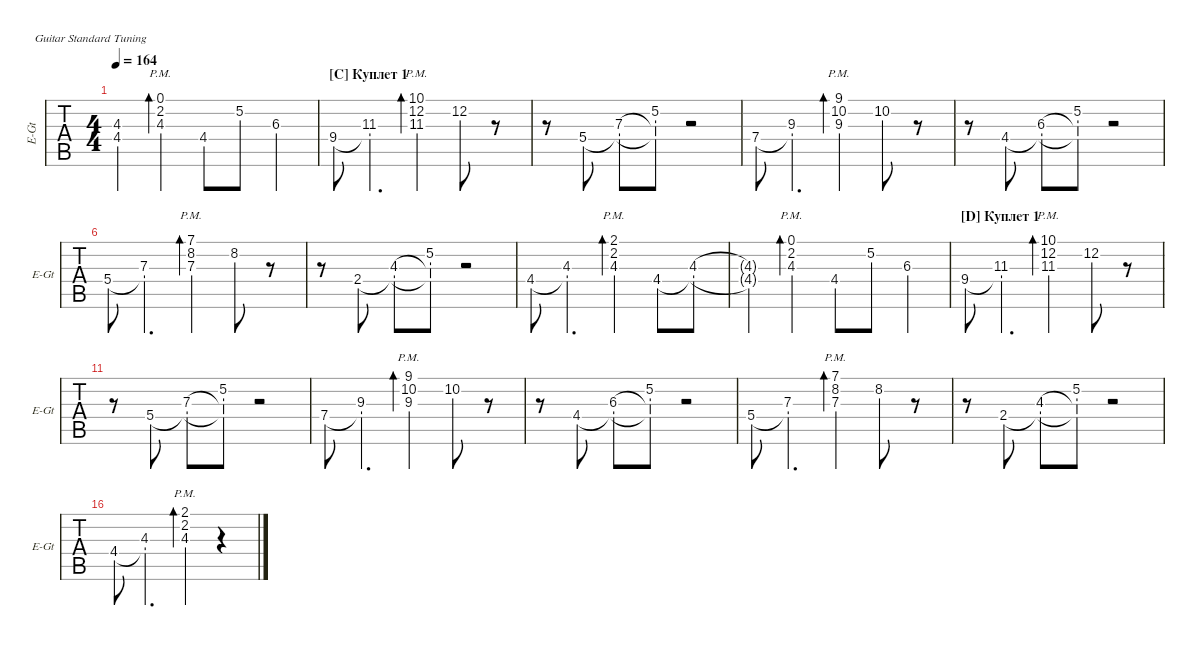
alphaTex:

\defaultSystemsLayout 4
\hideDynamics
\bracketExtendMode groupsimilarinstruments
\singleTrackTrackNamePolicy allsystems
\multiTrackTrackNamePolicy allsystems
\otherSystemsTrackNameOrientation horizontal
\defaultBarNumberDisplay FirstOfSystem
\track ("Electric Guitar" "E-Gt") {instrument electricguitarclean}
\staff {tabs}
\tuning (E4 B3 G3 D3 A2 E2)
\ts (4 4)
\tempo 164
\clef g2
\ks c
(4.3{t} 4.4{t}).4{dy mf} (4.3{pm} 0.1{st} 2.2{pm}).4{bd 480} 4.4.8 5.2.8 6.3.4 |
\section ("C" "Куплет 1")
9.4.8 (11.3 9.4{t}).4{d} (11.3{pm} 10.1{st} 12.2{pm}).4{bd 240} 12.2.8 r.8 |
r.8 5.4.8 (7.3 5.4{t}).8 (5.2 7.3{t} 5.4{t}).8 r.2 |
7.4.8 (9.3 7.4{t}).4{d} (9.3{pm} 9.1{st} 10.2{pm}).4{bd 240} 10.2.8 r.8 |
r.8 4.4.8 (6.3 4.4{t}).8 (5.2 6.3{t} 4.4{t}).8 r.2 |
5.4.8 (7.3 5.4{t}).4{d} (7.3{pm} 7.1{st} 8.2{pm}).4{bd 480} 8.2.8 r.8 |
r.8 2.4.8 (4.3 2.4{t}).8 (4.3{t} 2.4{t} 5.2).8 r.2 |
4.4.8 (4.3 4.4{t}).4{d} (4.3{pm} 2.1{st} 2.2{pm}).4{bd 480} 4.4.8 (4.3 4.4{t}).8 |
(4.3{t} 4.4{t}).4 (4.3{pm} 0.1{st} 2.2{pm}).4{bd 480} 4.4.8 5.2.8 6.3.4 |
\section ("D" "Куплет 1")
9.4.8 (11.3 9.4{t}).4{d} (11.3{pm} 10.1{st} 12.2{pm}).4{bd 240} 12.2.8 r.8 |
r.8 5.4.8 (7.3 5.4{t}).8 (5.2 7.3{t} 5.4{t}).8 r.2 |
7.4.8 (9.3 7.4{t}).4{d} (9.3{pm} 9.1{st} 10.2{pm}).4{bd 240} 10.2.8 r.8 |
r.8 4.4.8 (6.3 4.4{t}).8 (5.2 6.3{t} 4.4{t}).8 r.2 |
5.4.8 (7.3 5.4{t}).4{d} (7.3{pm} 7.1{st} 8.2{pm}).4{bd 480} 8.2.8 r.8 |
r.8 2.4.8 (4.3 2.4{t}).8 (4.3{t} 2.4{t} 5.2).8 r.2 |
4.4.8 (4.3 4.4{t}).4{d} (4.3{pm} 2.1{st} 2.2{pm}).4{bd 480} r.4
